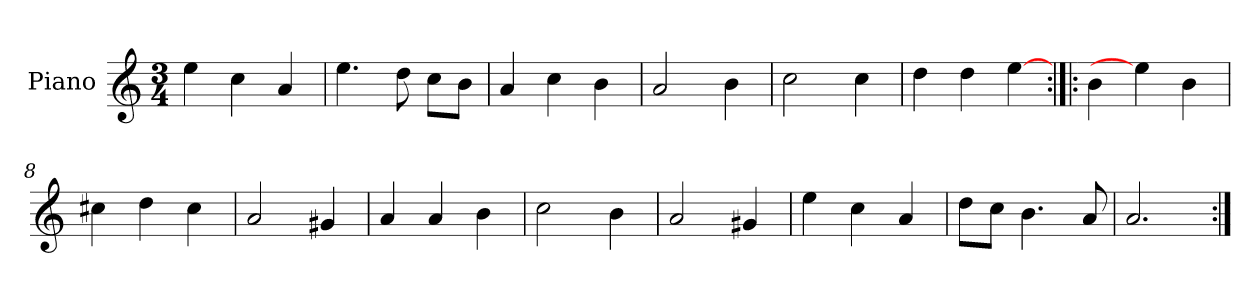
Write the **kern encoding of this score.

**kern
*part1
*staff1
*I"Piano
*I'Pno.
*clefG2
*k[]
*M3/4
=1
4ee\
4cc\
4a/
=2
4.ee\
8dd\
8cc\L
8b\J
=3
4a/
4cc\
4b\
=4
2a/
4b\
=5
2cc\
4cc\
=6
4dd\
4dd\
[4ee\
=7:|!|:
4b\
4ee\]
4b\
=8
4cc#X\
4dd\
4cc#\
=9
2a/
4g#X/
=10
4a/
4a/
4b\
=11
2cc\
4b\
!!LO:LB:g=z
=12
2a/
4g#X/
=13
4ee\
4cc\
4a/
=14
8dd\L
8cc\J
4.b\
8a/
=15
2.a/
=:|!
*-
